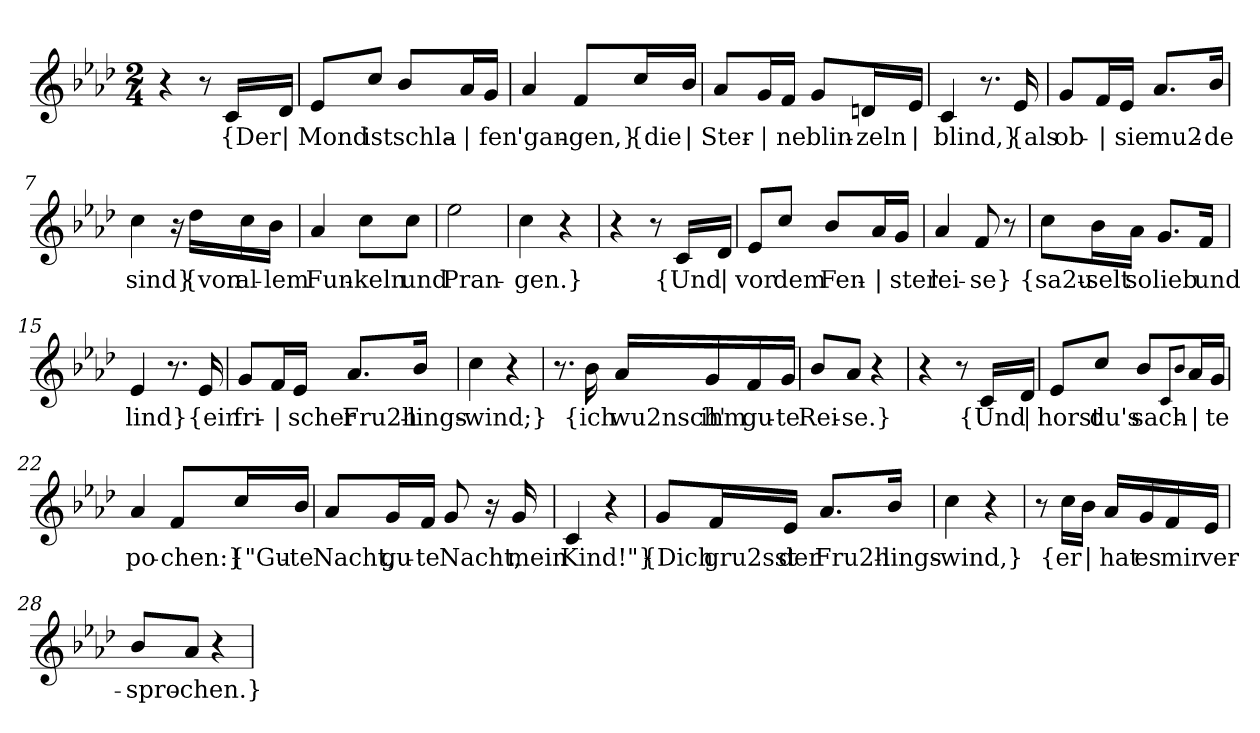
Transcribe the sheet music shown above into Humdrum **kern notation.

**kern	**text
*part1	*part1
*staff1	*staff1
*clefG2	*
*k[b-e-a-d-]	*
*M2/4	*
=1	=1
4r	.
8r	.
!	!LO:LY:b
16c/LL	{Der
!	!LO:LY:b
16d-/JJ	|
=2	=2
!	!LO:LY:b
8e-/L	Mond
!	!LO:LY:b
8cc/J	ist
!	!LO:LY:b
8b-/L	schla-
!	!LO:LY:b
16a-/L	|
!	!LO:LY:b
16g/JJ	-fen
=3	=3
!	!LO:LY:b
4a-/	'gan-
!	!LO:LY:b
8f/L	-gen,}
!	!LO:LY:b
16cc/L	{die
!	!LO:LY:b
16b-/JJ	|
=4	=4
!	!LO:LY:b
8a-/L	Ster-
!	!LO:LY:b
16g/L	|
!	!LO:LY:b
16f/JJ	-ne
!	!LO:LY:b
8g/L	blin-
!	!LO:LY:b
16dn/L	-zeln
!	!LO:LY:b
16e-/JJ	|
=5	=5
!	!LO:LY:b
4c/	blind,}
8.r	.
!	!LO:LY:b
16e-/	{als
!!LO:LB:g=z
=6	=6
!	!LO:LY:b
8g/L	ob-
!	!LO:LY:b
16f/L	|
!	!LO:LY:b
16e-/JJ	-sie
!	!LO:LY:b
8.a-/L	mu2-
!	!LO:LY:b
16b-/Jk	-de
=7	=7
!	!LO:LY:b
4cc\	sind}
16r	.
!	!LO:LY:b
16dd-\LL	{von
!	!LO:LY:b
16cc\	al-
!	!LO:LY:b
16b-\JJ	-lem
=8	=8
!	!LO:LY:b
4a-/	Fun-
!	!LO:LY:b
8cc\L	-keln
!	!LO:LY:b
8cc\J	und
=9	=9
!	!LO:LY:b
2ee-\	Pran-
=10	=10
!	!LO:LY:b
4cc\	-gen.}
4r	.
=11	=11
4r	.
8r	.
!	!LO:LY:b
16c/LL	{Und
!	!LO:LY:b
16d-/JJ	|
=12	=12
!	!LO:LY:b
8e-/L	vor
!	!LO:LY:b
8cc/J	dem
!	!LO:LY:b
8b-/L	Fen-
!	!LO:LY:b
16a-/L	|
!	!LO:LY:b
16g/JJ	-ster
!!LO:LB:g=z
=13	=13
!	!LO:LY:b
4a-/	lei-
!	!LO:LY:b
8f/	-se}
8r	.
=14	=14
!	!LO:LY:b
8cc\L	{sa2u-
!	!LO:LY:b
16b-\L	-selt
!	!LO:LY:b
16a-\JJ	so
!	!LO:LY:b
8.g/L	lieb
!	!LO:LY:b
16f/Jk	und
=15	=15
!	!LO:LY:b
4e-/	lind}
8.r	.
!	!LO:LY:b
16e-/	{ein
=16	=16
!	!LO:LY:b
8g/L	fri-
!	!LO:LY:b
16f/L	|
!	!LO:LY:b
16e-/JJ	-scher
!	!LO:LY:b
8.a-/L	Fru2h-
!	!LO:LY:b
16b-/Jk	-lings-
=17	=17
!	!LO:LY:b
4cc\	-wind;}
4r	.
!!LO:LB:g=z
=18	=18
8.r	.
!	!LO:LY:b
16b-\	{ich
!	!LO:LY:b
16a-/LL	wu2nsch'
!	!LO:LY:b
16g/	ihm
!	!LO:LY:b
16f/	gu-
!	!LO:LY:b
16g/JJ	-te
=19	=19
!	!LO:LY:b
8b-/L	Rei-
!	!LO:LY:b
8a-/J	-se.}
4r	.
=20	=20
4r	.
8r	.
!	!LO:LY:b
16c/LL	{Und
!	!LO:LY:b
16d-/JJ	|
=21	=21
!	!LO:LY:b
8e-/L	horst
!	!LO:LY:b
8cc/J	du's
!	!LO:LY:b
8b-/L	sach-
8qc/L	.
8qb-/J	.
!	!LO:LY:b
16a-/L	|
!	!LO:LY:b
16g/JJ	-te
=22	=22
!	!LO:LY:b
4a-/	po-
!	!LO:LY:b
8f/L	-chen:}
!	!LO:LY:b
16cc/L	{"Gu-
!	!LO:LY:b
16b-/JJ	-te
!!LO:LB:g=z
=23	=23
!	!LO:LY:b
8a-/L	Nacht,
!	!LO:LY:b
16g/L	gu-
!	!LO:LY:b
16f/JJ	-te
!	!LO:LY:b
8g/	Nacht,
16r	.
!	!LO:LY:b
16g/	mein
=24	=24
!	!LO:LY:b
4c/	Kind!"}
4r	.
=25	=25
!	!LO:LY:b
8g/L	{Dich
!	!LO:LY:b
16f/L	gru2sst
!	!LO:LY:b
16e-/JJ	der
!	!LO:LY:b
8.a-/L	Fru2h-
!	!LO:LY:b
16b-/Jk	-lings-
=26	=26
!	!LO:LY:b
4cc\	-wind,}
4r	.
=27	=27
8r	.
!	!LO:LY:b
16cc\LL	{er
!	!LO:LY:b
16b-\JJ	|
!	!LO:LY:b
16a-/LL	hat
!	!LO:LY:b
16g/	es
!	!LO:LY:b
16f/	mir
!	!LO:LY:b
16e-/JJ	ver-
!!LO:LB:g=z
=28	=28
!	!LO:LY:b
8b-/L	-spro-
!	!LO:LY:b
8a-/J	-chen.}
4r	.
=	=
*-	*-
